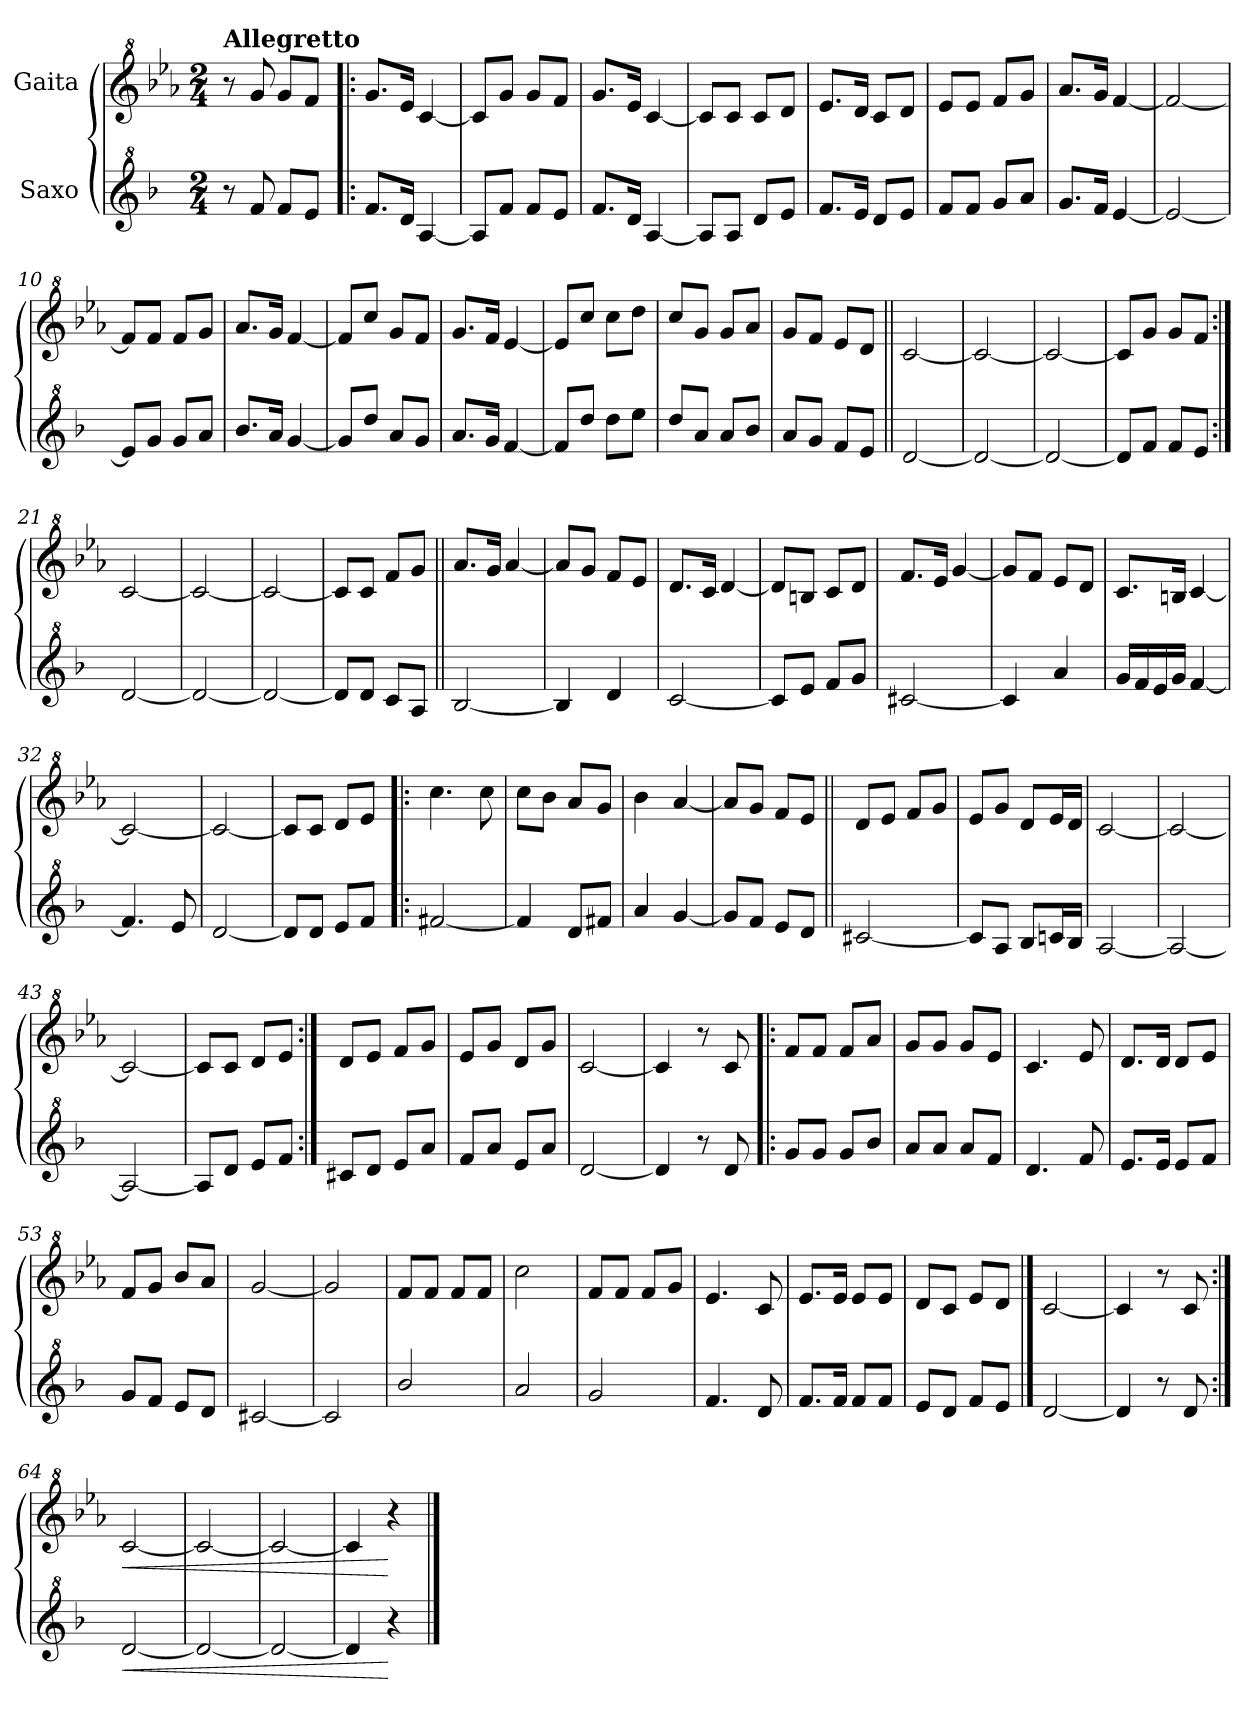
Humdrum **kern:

**kern	**dynam	**kern	**dynam
*part2	*part2	*part1	*part1
*staff2	*staff2	*staff1	*staff1
*I"Saxo	*	*I"Gaita	*
*clefG^2	*	*clefG^2	*
*ITrd1c2	*	*	*
*k[b-e-a-]	*	*k[b-e-a-]	*
*E-:	*	*E-:	*
*M2/4	*	*M2/4	*
=1	=1	=1	=1
!	!	!LO:TX:a:B:t=Allegretto	!
8r	.	8r	.
8ee-/	.	8gg/	.
8ee-/L	.	8gg/L	.
8dd/J	.	8ff/J	.
=2!|:	=2!|:	=2!|:	=2!|:
8.ee-/L	.	8.gg/L	.
16cc/Jk	.	16ee-/Jk	.
[4g/	.	[4cc/	.
=3	=3	=3	=3
8g/L]	.	8cc/L]	.
8ee-/J	.	8gg/J	.
8ee-/L	.	8gg/L	.
8dd/J	.	8ff/J	.
=4	=4	=4	=4
8.ee-/L	.	8.gg/L	.
16cc/Jk	.	16ee-/Jk	.
[4g/	.	[4cc/	.
=5	=5	=5	=5
8g/L]	.	8cc/L]	.
8g/J	.	8cc/J	.
8cc/L	.	8cc/L	.
8dd/J	.	8dd/J	.
=6	=6	=6	=6
8.ee-/L	.	8.ee-/L	.
16dd/Jk	.	16dd/Jk	.
8cc/L	.	8cc/L	.
8dd/J	.	8dd/J	.
=7	=7	=7	=7
8ee-/L	.	8ee-/L	.
8ee-/J	.	8ee-/J	.
8ff/L	.	8ff/L	.
8gg/J	.	8gg/J	.
!!LO:LB:g=z
=8	=8	=8	=8
8.ff/L	.	8.aa-/L	.
16ee-/Jk	.	16gg/Jk	.
[4dd/	.	[4ff/	.
=9	=9	=9	=9
2dd/_	.	2ff/_	.
=10	=10	=10	=10
8dd/L]	.	8ff/L]	.
8ff/J	.	8ff/J	.
8ff/L	.	8ff/L	.
8gg/J	.	8gg/J	.
=11	=11	=11	=11
8.aa-/L	.	8.aa-/L	.
16gg/Jk	.	16gg/Jk	.
[4ff/	.	[4ff/	.
=12	=12	=12	=12
8ff/L]	.	8ff/L]	.
8ccc/J	.	8ccc/J	.
8gg/L	.	8gg/L	.
8ff/J	.	8ff/J	.
=13	=13	=13	=13
8.gg/L	.	8.gg/L	.
16ff/Jk	.	16ff/Jk	.
[4ee-/	.	[4ee-/	.
=14	=14	=14	=14
8ee-/L]	.	8ee-/L]	.
8ccc/J	.	8ccc/J	.
8ccc\L	.	8ccc\L	.
8ddd\J	.	8ddd\J	.
=15	=15	=15	=15
8ccc/L	.	8ccc/L	.
8gg/J	.	8gg/J	.
8gg/L	.	8gg/L	.
8aa-/J	.	8aa-/J	.
=16	=16	=16	=16
8gg/L	.	8gg/L	.
8ff/J	.	8ff/J	.
8ee-/L	.	8ee-/L	.
8dd/J	.	8dd/J	.
!!LO:LB:g=z
=17||	=17||	=17||	=17||
[2cc/	.	[2cc/	.
=18	=18	=18	=18
2cc/_	.	2cc/_	.
=19	=19	=19	=19
2cc/_	.	2cc/_	.
=20	=20	=20	=20
8cc/L]	.	8cc/L]	.
8ee-/J	.	8gg/J	.
8ee-/L	.	8gg/L	.
8dd/J	.	8ff/J	.
=21:|!	=21:|!	=21:|!	=21:|!
[2cc/	.	[2cc/	.
=22	=22	=22	=22
2cc/_	.	2cc/_	.
=23	=23	=23	=23
2cc/_	.	2cc/_	.
=24	=24	=24	=24
8cc/L]	.	8cc/L]	.
8cc/J	.	8cc/J	.
8b-/L	.	8ff/L	.
8g/J	.	8gg/J	.
=25||	=25||	=25||	=25||
[2a-/	.	8.aa-/L	.
.	.	16gg/Jk	.
.	.	[4aa-/	.
=26	=26	=26	=26
4a-/]	.	8aa-/L]	.
.	.	8gg/J	.
4cc/	.	8ff/L	.
.	.	8ee-/J	.
=27	=27	=27	=27
[2b-/	.	8.dd/L	.
.	.	16cc/Jk	.
.	.	[4dd/	.
!!LO:LB:g=z
=28	=28	=28	=28
8b-/L]	.	8dd/L]	.
8dd/J	.	8bn/J	.
8ee-/L	.	8cc/L	.
8ff/J	.	8dd/J	.
=29	=29	=29	=29
[2bn/	.	8.ff/L	.
.	.	16ee-/Jk	.
.	.	[4gg/	.
=30	=30	=30	=30
4b/]	.	8gg/L]	.
.	.	8ff/J	.
4gg/	.	8ee-/L	.
.	.	8dd/J	.
=31	=31	=31	=31
16ff/LL	.	8.cc/L	.
16ee-/	.	.	.
16dd/	.	.	.
16ff/JJ	.	16bn/Jk	.
[4ee-/	.	[4cc/	.
=32	=32	=32	=32
4.ee-/]	.	2cc/_	.
8dd/	.	.	.
=33	=33	=33	=33
[2cc/	.	2cc/_	.
=34	=34	=34	=34
8cc/L]	.	8cc/L]	.
8cc/J	.	8cc/J	.
8dd/L	.	8dd/L	.
8ee-/J	.	8ee-/J	.
=35!|:	=35!|:	=35!|:	=35!|:
[2een/	.	4.ccc\	.
.	.	8ccc\	.
=36	=36	=36	=36
4ee/]	.	8ccc\L	.
.	.	8bb-\J	.
8cc/L	.	8aa-/L	.
8een/J	.	8gg/J	.
!!LO:LB:g=z
=37	=37	=37	=37
4gg/	.	4bb-\	.
[4ff/	.	[4aa-/	.
=38	=38	=38	=38
8ff/L]	.	8aa-/L]	.
8ee-/J	.	8gg/J	.
8dd/L	.	8ff/L	.
8cc/J	.	8ee-/J	.
=39||	=39||	=39||	=39||
[2bn/	.	8dd/L	.
.	.	8ee-/J	.
.	.	8ff/L	.
.	.	8gg/J	.
=40	=40	=40	=40
8b/L]	.	8ee-/L	.
8g/J	.	8gg/J	.
8a-/L	.	8dd/L	.
16b-X/L	.	16ee-/L	.
16a-/JJ	.	16dd/JJ	.
=41	=41	=41	=41
[2g/	.	[2cc/	.
=42	=42	=42	=42
2g/_	.	2cc/_	.
=43	=43	=43	=43
2g/_	.	2cc/_	.
=44	=44	=44	=44
8g/L]	.	8cc/L]	.
8cc/J	.	8cc/J	.
8dd/L	.	8dd/L	.
8ee-/J	.	8ee-/J	.
=45:|!	=45:|!	=45:|!	=45:|!
8bn/L	.	8dd/L	.
8cc/J	.	8ee-/J	.
8dd/L	.	8ff/L	.
8gg/J	.	8gg/J	.
!!LO:PB:g=z
=46	=46	=46	=46
8ee-/L	.	8ee-/L	.
8gg/J	.	8gg/J	.
8dd/L	.	8dd/L	.
8gg/J	.	8gg/J	.
=47	=47	=47	=47
[2cc/	.	[2cc/	.
=48	=48	=48	=48
4cc/]	.	4cc/]	.
8r	.	8r	.
8cc/	.	8cc/	.
=49!|:	=49!|:	=49!|:	=49!|:
8ff/L	.	8ff/L	.
8ff/J	.	8ff/J	.
8ff/L	.	8ff/L	.
8aa-/J	.	8aa-/J	.
=50	=50	=50	=50
8gg/L	.	8gg/L	.
8gg/J	.	8gg/J	.
8gg/L	.	8gg/L	.
8ee-/J	.	8ee-/J	.
=51	=51	=51	=51
4.cc/	.	4.cc/	.
8ee-/	.	8ee-/	.
=52	=52	=52	=52
8.dd/L	.	8.dd/L	.
16dd/Jk	.	16dd/Jk	.
8dd/L	.	8dd/L	.
8ee-/J	.	8ee-/J	.
=53	=53	=53	=53
8ff/L	.	8ff/L	.
8ee-/J	.	8gg/J	.
8dd/L	.	8bb-/L	.
8cc/J	.	8aa-/J	.
=54	=54	=54	=54
[2bn/	.	[2gg/	.
=55	=55	=55	=55
2b/]	.	2gg/]	.
!!LO:LB:g=z
=56	=56	=56	=56
2aa-/	.	8ff/L	.
.	.	8ff/J	.
.	.	8ff/L	.
.	.	8ff/J	.
=57	=57	=57	=57
2gg/	.	2ccc\	.
=58	=58	=58	=58
2ff/	.	8ff/L	.
.	.	8ff/J	.
.	.	8ff/L	.
.	.	8gg/J	.
=59	=59	=59	=59
4.ee-/	.	4.ee-/	.
8cc/	.	8cc/	.
=60	=60	=60	=60
8.ee-/L	.	8.ee-/L	.
16ee-/Jk	.	16ee-/Jk	.
8ee-/L	.	8ee-/L	.
8ee-/J	.	8ee-/J	.
=61	=61	=61	=61
8dd/L	.	8dd/L	.
8cc/J	.	8cc/J	.
8ee-/L	.	8ee-/L	.
8dd/J	.	8dd/J	.
==62	==62	==62	==62
[2cc/	.	[2cc/	.
=63	=63	=63	=63
4cc/]	.	4cc/]	.
8r	.	8r	.
8cc/	.	8cc/	.
=64:|!	=64:|!	=64:|!	=64:|!
!	!LO:HP:b	!	!LO:HP:b
[2cc/	<	[2cc/	<
=65	=65	=65	=65
2cc/_	.	2cc/_	.
=66	=66	=66	=66
2cc/_	.	2cc/_	.
!!LO:LB:g=z
=67	=67	=67	=67
4cc/]	.	4cc/]	.
4r	[	4r	[
==	==	==	==
*-	*-	*-	*-
